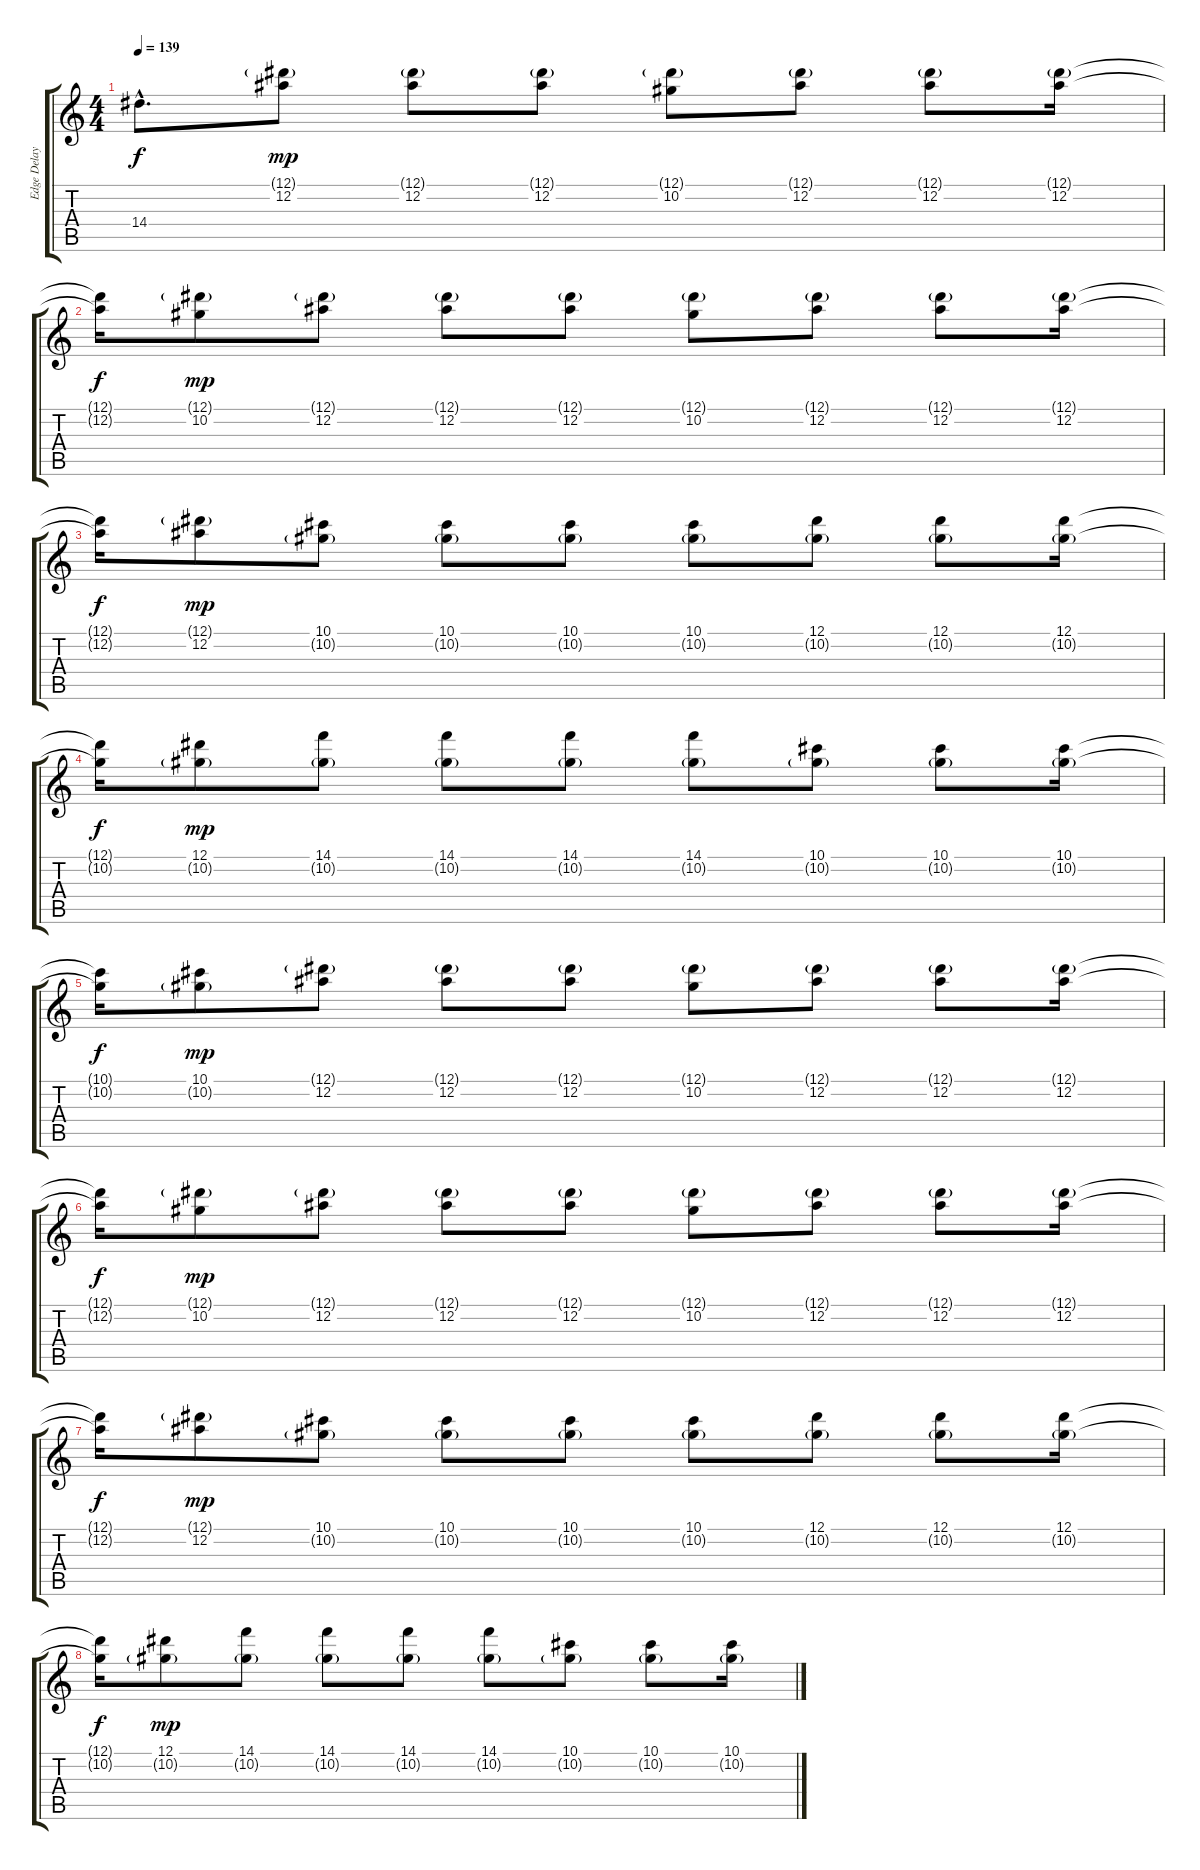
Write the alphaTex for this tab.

\track ("Edge Delay 1" "Edge Delay") {instrument overdrivenguitar}
\staff {score tabs}
\tuning (Eb4 Bb3 Gb3 Db3 Ab2 Eb2) {hide}
\ts (4 4)
\tempo 139
\clef g2
\ks c
14.4{hac t}.8{d dy f} (12.1{g} 12.2).8{dy mp} (12.1{g} 12.2).8 (12.1{g} 12.2).8 (12.1{g} 10.2).8 (12.1{g} 12.2).8 (12.1{g} 12.2).8 (12.1{g} 12.2).16 |
(12.1{t} 12.2{t}).16{dy f} (12.1{g} 10.2).8{dy mp} (12.1{g} 12.2).8 (12.1{g} 12.2).8 (12.1{g} 12.2).8 (12.1{g} 10.2).8 (12.1{g} 12.2).8 (12.1{g} 12.2).8 (12.1{g} 12.2).16 |
(12.1{t} 12.2{t}).16{dy f} (12.1{g} 12.2).8{dy mp} (10.1 10.2{g}).8 (10.1 10.2{g}).8 (10.1 10.2{g}).8 (10.1 10.2{g}).8 (12.1 10.2{g}).8 (12.1 10.2{g}).8 (12.1 10.2{g}).16 |
(12.1{t} 10.2{t}).16{dy f} (12.1 10.2{g}).8{dy mp} (14.1 10.2{g}).8 (14.1 10.2{g}).8 (14.1 10.2{g}).8 (14.1 10.2{g}).8 (10.1 10.2{g}).8 (10.1 10.2{g}).8 (10.1 10.2{g}).16 |
(10.1{t} 10.2{t}).16{dy f} (10.1 10.2{g}).8{dy mp} (12.1{g} 12.2).8 (12.1{g} 12.2).8 (12.1{g} 12.2).8 (12.1{g} 10.2).8 (12.1{g} 12.2).8 (12.1{g} 12.2).8 (12.1{g} 12.2).16 |
(12.1{t} 12.2{t}).16{dy f} (12.1{g} 10.2).8{dy mp} (12.1{g} 12.2).8 (12.1{g} 12.2).8 (12.1{g} 12.2).8 (12.1{g} 10.2).8 (12.1{g} 12.2).8 (12.1{g} 12.2).8 (12.1{g} 12.2).16 |
(12.1{t} 12.2{t}).16{dy f} (12.1{g} 12.2).8{dy mp} (10.1 10.2{g}).8 (10.1 10.2{g}).8 (10.1 10.2{g}).8 (10.1 10.2{g}).8 (12.1 10.2{g}).8 (12.1 10.2{g}).8 (12.1 10.2{g}).16 |
(12.1{t} 10.2{t}).16{dy f} (12.1 10.2{g}).8{dy mp} (14.1 10.2{g}).8 (14.1 10.2{g}).8 (14.1 10.2{g}).8 (14.1 10.2{g}).8 (10.1 10.2{g}).8 (10.1 10.2{g}).8 (10.1 10.2{g}).16
